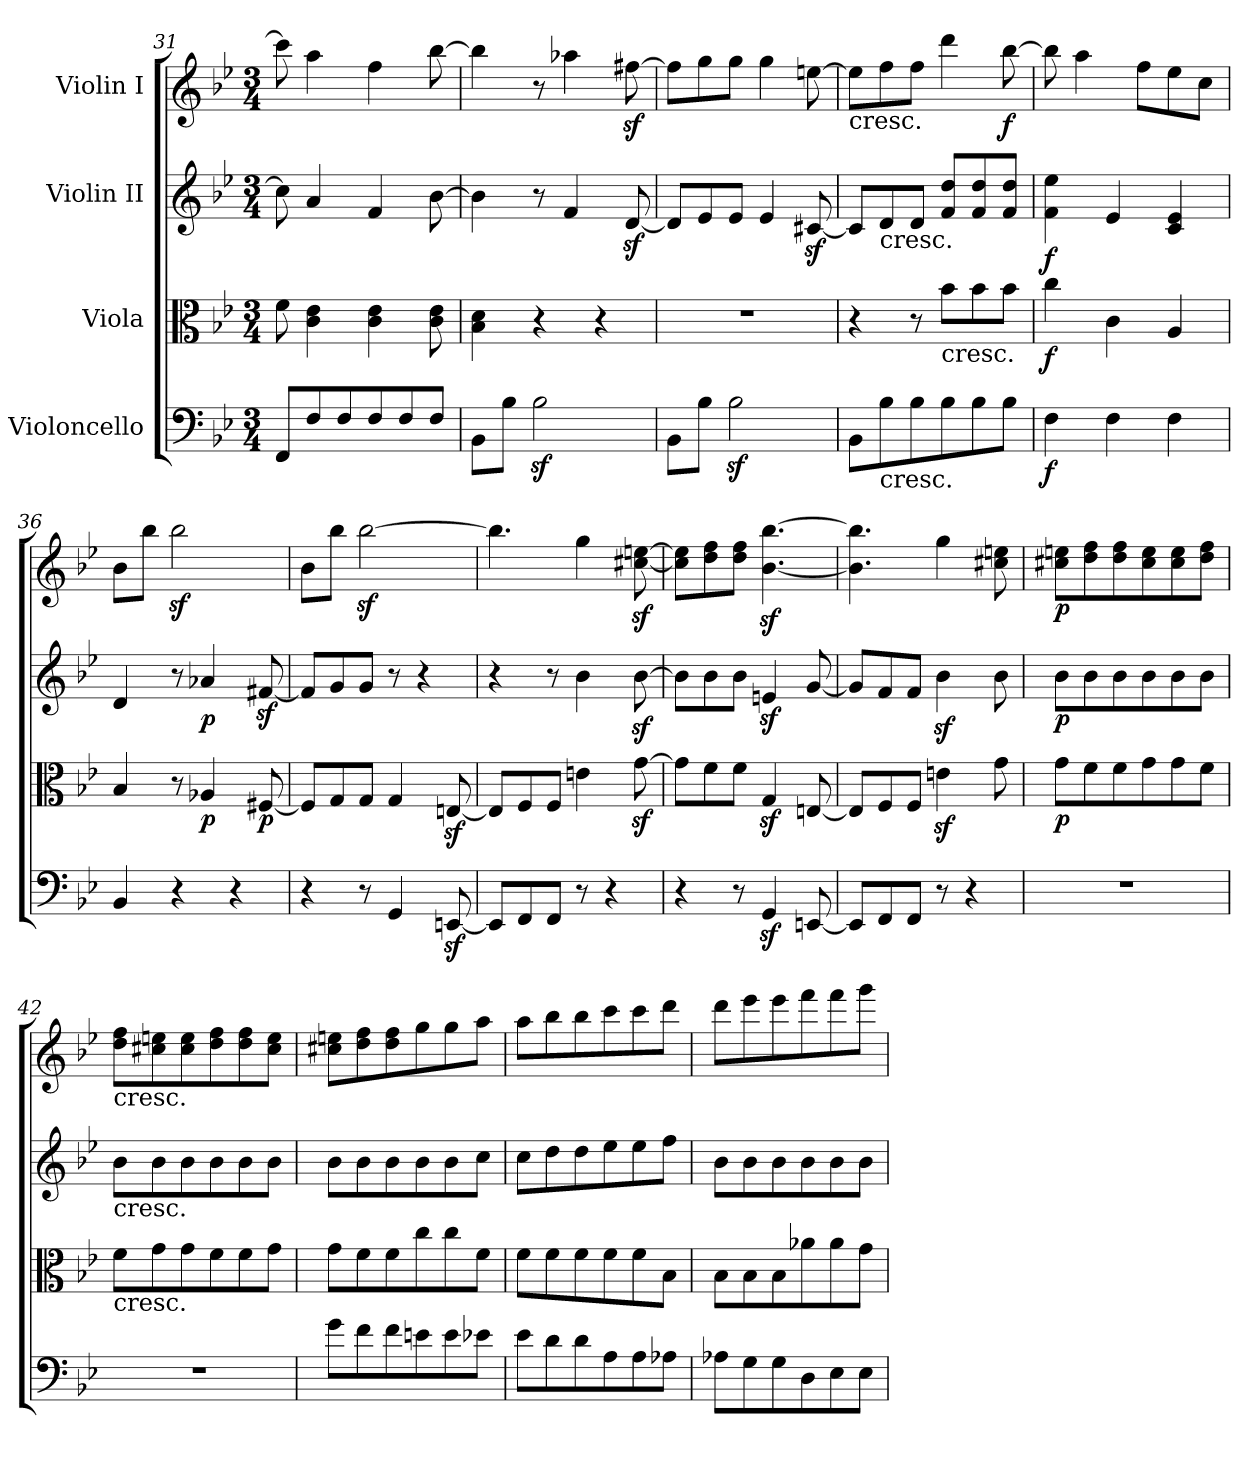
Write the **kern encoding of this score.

**kern	**dynam	**kern	**dynam	**kern	**dynam	**kern	**dynam
*part4	*part4	*part3	*part3	*part2	*part2	*part1	*part1
*staff4	*staff4	*staff3	*staff3	*staff2	*staff2	*staff1	*staff1
*I"Violoncello	*	*I"Viola	*	*I"Violin II	*	*I"Violin I	*
*clefF4	*	*clefC3	*	*clefG2	*	*clefG2	*
*k[b-e-]	*	*k[b-e-]	*	*k[b-e-]	*	*k[b-e-]	*
*B-:	*	*B-:	*	*B-:	*	*B-:	*
*M3/4	*	*M3/4	*	*M3/4	*	*M3/4	*
=31	=31	=31	=31	=31	=31	=31	=31
8FF/L	.	8f\	.	8cc\]	.	8ccc\]	.
8F/	.	4c\ 4e-\	.	4a/	.	4aa\	.
8F/	.	.	.	.	.	.	.
8F/	.	4c\ 4e-\	.	4f/	.	4ff\	.
8F/	.	.	.	.	.	.	.
8F/J	.	8c\ 8e-\	.	[8b-\	.	[8bb-\	.
=32	=32	=32	=32	=32	=32	=32	=32
8BB-\L	.	4B-\ 4d\	.	4b-\]	.	4bb-\]	.
8B-\J	.	.	.	.	.	.	.
2B-z<\	.	4r	.	8r	.	8r	.
.	.	.	.	4f/	.	4aa-X\	.
.	.	4r	.	.	.	.	.
.	.	.	.	[8dz</	.	[8ff#Xz<\	.
=33	=33	=33	=33	=33	=33	=33	=33
8BB-\L	.	2.r	.	8d/L]	.	8ff#\L]	.
8B-\J	.	.	.	8e-/	.	8gg\	.
2B-z<\	.	.	.	8e-/J	.	8gg\J	.
.	.	.	.	4e-/	.	4gg\	.
.	.	.	.	[8c#Xz</	.	[8een\	.
=34	=34	=34	=34	=34	=34	=34	=34
!	!	!	!	!	!	!LO:TX:b:t=cresc.	!
8BB-\L	.	4r	.	8c#/L]	.	8ee\L]	.
!	!	!	!	!LO:TX:b:t=cresc.	!	!	!
!LO:TX:b:t=cresc.	!	!	!	!	!	!	!
8B-\	.	.	.	8d/	.	8ff\	.
8B-\	.	8r	.	8d/J	.	8ff\J	.
!	!	!LO:TX:b:t=cresc.	!	!	!	!	!
8B-\	.	8b-\L	.	8f/ 8dd/L	.	4ddd\	.
8B-\	.	8b-\	.	8f/ 8dd/	.	.	.
!	!	!	!	!	!	!	!LO:DY:b
8B-\J	.	8b-\J	.	8f/ 8dd/J	.	[8bb-\	f
!!LO:LB:g=z
=35	=35	=35	=35	=35	=35	=35	=35
!	!LO:DY:b	!	!LO:DY:b	!	!LO:DY:b	!	!
4F\	f	4cc\	f	4f\ 4ee-\	f	8bb-\]	.
.	.	.	.	.	.	4aa\	.
4F\	.	4c\	.	4e-/	.	.	.
.	.	.	.	.	.	8ff\L	.
4F\	.	4A/	.	4c/ 4e-/	.	8ee-\	.
.	.	.	.	.	.	8cc\J	.
=36	=36	=36	=36	=36	=36	=36	=36
4BB-/	.	4B-/	.	4d/	.	8b-\L	.
.	.	.	.	.	.	8bb-\J	.
4r	.	8r	.	8r	.	2bb-z<\	.
!	!	!	!LO:DY:b	!	!LO:DY:b	!	!
.	.	4A-X/	p	4a-X/	p	.	.
4r	.	.	.	.	.	.	.
!	!	!	!LO:DY:b	!	!	!	!
.	.	[8F#X/	p	[8f#Xz</	.	.	.
=37	=37	=37	=37	=37	=37	=37	=37
4r	.	8F#/L]	.	8f#/L]	.	8b-\L	.
.	.	8G/	.	8g/	.	8bb-\J	.
8r	.	8G/J	.	8g/J	.	[2bb-z<\	.
4GG/	.	4G/	.	8r	.	.	.
.	.	.	.	4r	.	.	.
[8EEnz</	.	[8Enz</	.	.	.	.	.
=38	=38	=38	=38	=38	=38	=38	=38
8EE/L]	.	8E/L]	.	4r	.	4.bb-\]	.
8FF/	.	8F/	.	.	.	.	.
8FF/J	.	8F/J	.	8r	.	.	.
8r	.	4en\	.	4b-\	.	4gg\	.
4r	.	.	.	.	.	.	.
.	.	[8gz<\	.	[8b-z<\	.	[8cc#X\z< [8een\z<	.
=39	=39	=39	=39	=39	=39	=39	=39
4r	.	8g\L]	.	8b-\L]	.	8cc#\] 8ee\]L	.
.	.	8f\	.	8b-\	.	8dd\ 8ff\	.
8r	.	8f\J	.	8b-\J	.	8dd\ 8ff\J	.
4GGz</	.	4Gz</	.	4enz</	.	[4.b-\z< [4.bb-\z<	.
[8EEn/	.	[8En/	.	[8g/	.	.	.
!!LO:PB:g=z
=40	=40	=40	=40	=40	=40	=40	=40
8EE/L]	.	8E/L]	.	8g/L]	.	4.b-\] 4.bb-\]	.
8FF/	.	8F/	.	8f/	.	.	.
8FF/J	.	8F/J	.	8f/J	.	.	.
8r	.	4enz<\	.	4b-z<\	.	4gg\	.
4r	.	.	.	.	.	.	.
.	.	8g\	.	8b-\	.	8cc#X\ 8een\	.
=41	=41	=41	=41	=41	=41	=41	=41
!	!	!	!LO:DY:b	!	!LO:DY:b	!	!LO:DY:b
2.r	.	8g\L	p	8b-\L	p	8cc#X\ 8een\L	p
.	.	8f\	.	8b-\	.	8dd\ 8ff\	.
.	.	8f\	.	8b-\	.	8dd\ 8ff\	.
.	.	8g\	.	8b-\	.	8cc#\ 8ee\	.
.	.	8g\	.	8b-\	.	8cc#\ 8ee\	.
.	.	8f\J	.	8b-\J	.	8dd\ 8ff\J	.
=42	=42	=42	=42	=42	=42	=42	=42
!	!	!	!	!	!	!LO:TX:b:t=cresc.	!
!	!	!	!	!LO:TX:b:t=cresc.	!	!	!
!	!	!LO:TX:b:t=cresc.	!	!	!	!	!
2.r	.	8f\L	.	8b-\L	.	8dd\ 8ff\L	.
.	.	8g\	.	8b-\	.	8cc#X\ 8een\	.
.	.	8g\	.	8b-\	.	8cc#\ 8ee\	.
.	.	8f\	.	8b-\	.	8dd\ 8ff\	.
.	.	8f\	.	8b-\	.	8dd\ 8ff\	.
.	.	8g\J	.	8b-\J	.	8cc#\ 8ee\J	.
=43	=43	=43	=43	=43	=43	=43	=43
8g\L	.	8g\L	.	8b-\L	.	8cc#X\ 8een\L	.
8f\	.	8f\	.	8b-\	.	8dd\ 8ff\	.
8f\	.	8f\	.	8b-\	.	8dd\ 8ff\	.
8en\	.	8cc\	.	8b-\	.	8gg\	.
8e\	.	8cc\	.	8b-\	.	8gg\	.
8e-X\J	.	8f\J	.	8cc\J	.	8aa\J	.
!!LO:LB:g=z
=44	=44	=44	=44	=44	=44	=44	=44
8e-\L	.	8f\L	.	8cc\L	.	8aa\L	.
8d\	.	8f\	.	8dd\	.	8bb-\	.
8d\	.	8f\	.	8dd\	.	8bb-\	.
8A\	.	8f\	.	8ee-\	.	8ccc\	.
8A\	.	8f\	.	8ee-\	.	8ccc\	.
8A-X\J	.	8B-\J	.	8ff\J	.	8ddd\J	.
=45	=45	=45	=45	=45	=45	=45	=45
8A-X\L	.	8B-\L	.	8b-\L	.	8ddd\L	.
8G\	.	8B-\	.	8b-\	.	8eee-\	.
8G\	.	8B-\	.	8b-\	.	8eee-\	.
8D\	.	8a-X\	.	8b-\	.	8fff\	.
8E-\	.	8a-\	.	8b-\	.	8fff\	.
8E-\J	.	8g\J	.	8b-\J	.	8ggg\J	.
=	=	=	=	=	=	=	=
*-	*-	*-	*-	*-	*-	*-	*-
